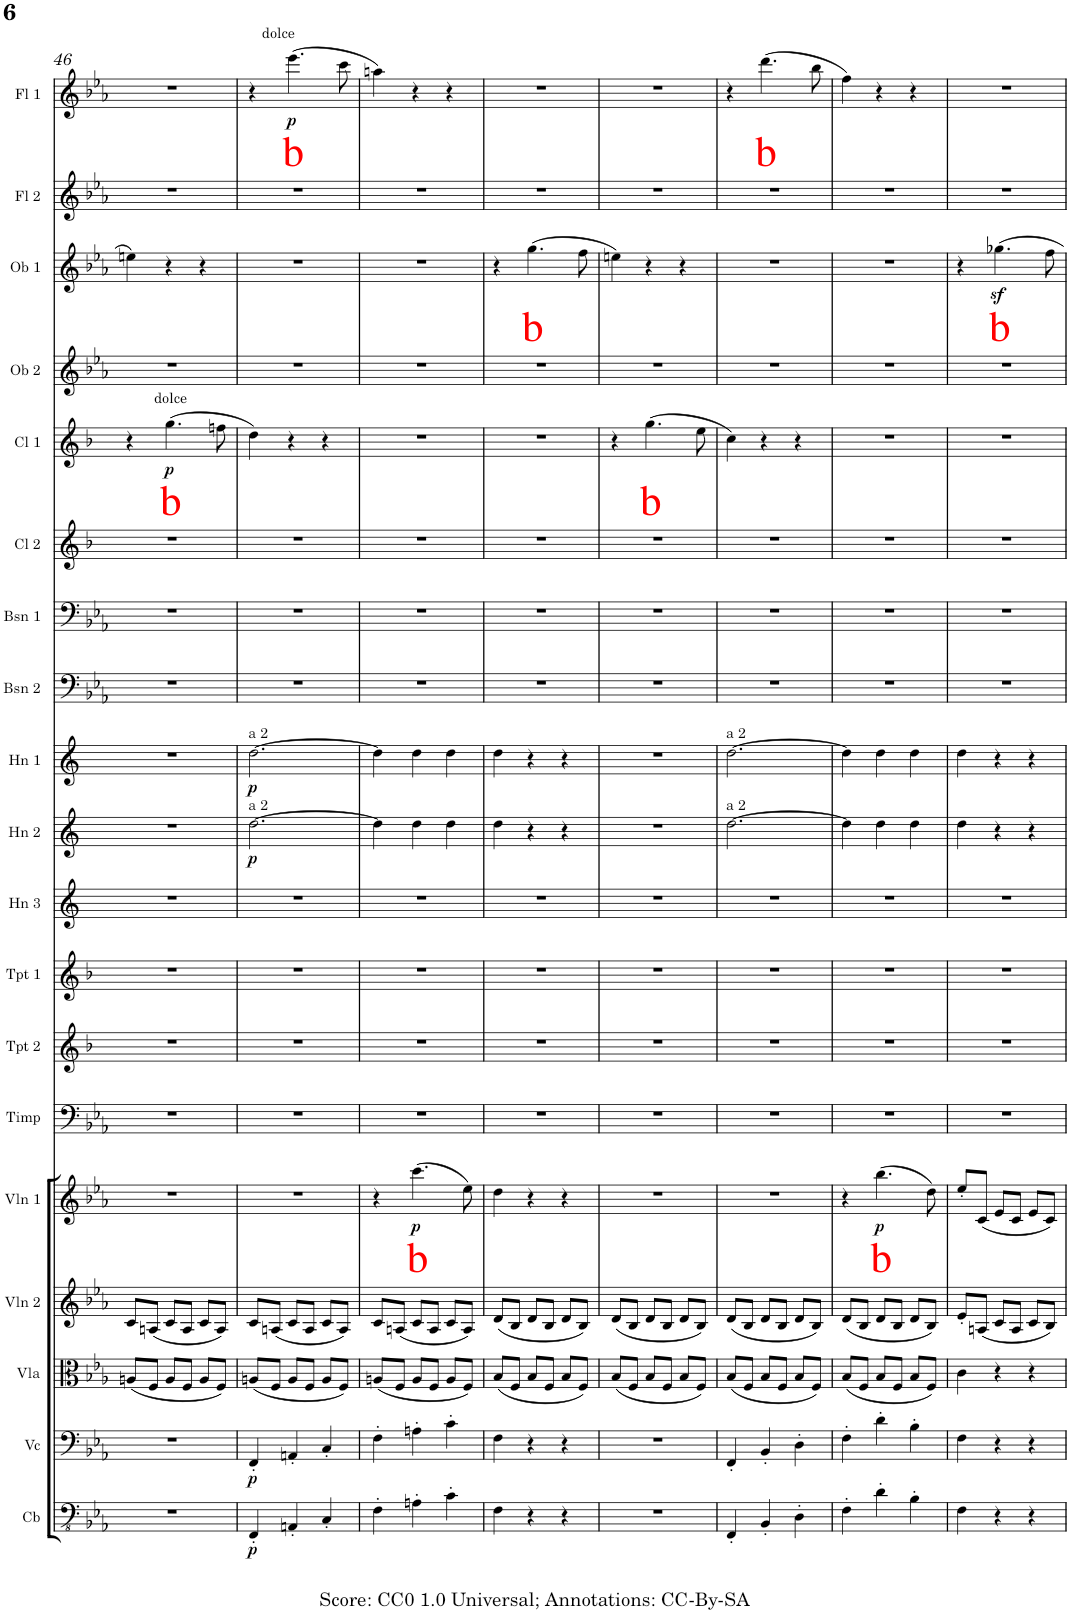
**kern	**dynam	**kern	**dynam	**kern	**kern	**kern	**text	**dynam	**kern	**kern	**kern	**kern	**kern	**dynam	**kern	**dynam	**kern	**kern	**kern	**kern	**text	**dynam	**kern	**kern	**text	**kern	**kern	**text	**dynam
*part19	*part19	*part18	*part18	*part17	*part16	*part15	*part15	*part15	*part14	*part13	*part12	*part11	*part10	*part10	*part9	*part9	*part8	*part7	*part6	*part5	*part5	*part5	*part4	*part3	*part3	*part2	*part1	*part1	*part1
*staff19	*staff19	*staff18	*staff18	*staff17	*staff16	*staff15	*staff15	*staff15	*staff14	*staff13	*staff12	*staff11	*staff10	*staff10	*staff9	*staff9	*staff8	*staff7	*staff6	*staff5	*staff5	*staff5	*staff4	*staff3	*staff3	*staff2	*staff1	*staff1	*staff1
*I"Contrabass	*	*I"Violoncello	*	*I"Viola	*I"Violin 2	*I"Violin 1	*	*	*I"Timpani	*I"Bb Trumpet 2	*I"Bb Trumpet 1	*I"Eb Horn 3	*I"Eb Horn 2	*	*I"Eb Horn 1	*	*I"Bassoon 2	*I"Bassoon 1	*I"Bb Clarinet 2	*I"Bb Clarinet 1	*	*	*I"Oboe 2	*I"Oboe 1	*	*I"Flute 2	*I"Flute 1	*	*
*I'Cb	*	*I'Vc	*	*I'Vla	*I'Vln 2	*I'Vln 1	*	*	*I'Timp	*I'Tpt 2	*I'Tpt 1	*I'Hn 3	*I'Hn 2	*	*I'Hn 1	*	*I'Bsn 2	*I'Bsn 1	*I'Cl 2	*I'Cl 1	*	*	*I'Ob 2	*I'Ob 1	*	*I'Fl 2	*I'Fl 1	*	*
!!LO:PB:g=z
*clefFv4	*	*clefF4	*	*clefC3	*clefG2	*clefG2	*	*	*clefF4	*clefG2	*clefG2	*clefG2	*clefG2	*	*clefG2	*	*clefF4	*clefF4	*clefG2	*clefG2	*	*	*clefG2	*clefG2	*	*clefG2	*clefG2	*	*
*	*	*	*	*	*	*	*	*	*	*Trd1c2	*Trd1c2	*Trd5c9	*Trd5c9	*	*Trd5c9	*	*	*	*Trd1c2	*Trd1c2	*	*	*	*	*	*	*	*	*
*k[b-e-a-]	*	*k[b-e-a-]	*	*k[b-e-a-]	*k[b-e-a-]	*k[b-e-a-]	*	*	*k[b-e-a-]	*k[b-]	*k[b-]	*k[]	*k[]	*	*k[]	*	*k[b-e-a-]	*k[b-e-a-]	*k[b-]	*k[b-]	*	*	*k[b-e-a-]	*k[b-e-a-]	*	*k[b-e-a-]	*k[b-e-a-]	*	*
*M3/4	*	*M3/4	*	*M3/4	*M3/4	*M3/4	*	*	*M3/4	*M3/4	*M3/4	*M3/4	*M3/4	*	*M3/4	*	*M3/4	*M3/4	*M3/4	*M3/4	*	*	*M3/4	*M3/4	*	*M3/4	*M3/4	*	*
=46	=46	=46	=46	=46	=46	=46	=46	=46	=46	=46	=46	=46	=46	=46	=46	=46	=46	=46	=46	=46	=46	=46	=46	=46	=46	=46	=46	=46	=46
2.r	.	2.r	.	(8An/L	8c/L	2.r	.	.	2.r	2.r	2.r	2.r	2.r	.	2.r	.	2.r	2.r	2.r	4r	.	.	2.r	4een\	.	2.r	2.r	.	.
.	.	.	.	8F/J	(8An/J	.	.	.	.	.	.	.	.	.	.	.	.	.	.	.	.	.	.	.	.	.	.	.	.
!	!	!	!	!	!	!	!	!	!	!	!	!	!	!	!	!	!	!	!	!	!LO:LY:b:color=#FF0000	!LO:DY:b	!	!	!	!	!	!	!
.	.	.	.	8A/L	8c/L	.	.	.	.	.	.	.	.	.	.	.	.	.	.	(4.gg\	b	p	.	4r	.	.	.	.	.
.	.	.	.	8F/J	8A/J	.	.	.	.	.	.	.	.	.	.	.	.	.	.	.	.	.	.	.	.	.	.	.	.
.	.	.	.	8A/L	8c/L	.	.	.	.	.	.	.	.	.	.	.	.	.	.	.	.	.	.	4r	.	.	.	.	.
!	!	!	!	!	!	!	!	!	!	!	!	!	!	!	!	!	!	!	!	!LO:TX:a:t=dolce	!	!	!	!	!	!	!	!	!
.	.	.	.	8F/J)	8A/J)	.	.	.	.	.	.	.	.	.	.	.	.	.	.	8ffn\	.	.	.	.	.	.	.	.	.
=47	=47	=47	=47	=47	=47	=47	=47	=47	=47	=47	=47	=47	=47	=47	=47	=47	=47	=47	=47	=47	=47	=47	=47	=47	=47	=47	=47	=47	=47
!	!	!	!	!	!	!	!	!	!	!	!	!	!	!	!LO:TX:a:t=a 2	!	!	!	!	!	!	!	!	!	!	!	!	!	!
!	!	!	!	!	!	!	!	!	!	!	!	!	!LO:TX:a:t=a 2	!	!	!	!	!	!	!	!	!	!	!	!	!	!	!	!
!	!LO:DY:b	!	!LO:DY:b	!	!	!	!	!	!	!	!	!	!	!LO:DY:b	!	!LO:DY:b	!	!	!	!	!	!	!	!	!	!	!	!	!
4FFF'/	p	4FF'/	p	(8An/L	8c/L	2.r	.	.	2.r	2.r	2.r	2.r	[2.dd\	p	[2.dd\	p	2.r	2.r	2.r	4dd\)	.	.	2.r	2.r	.	2.r	4r	.	.
.	.	.	.	8F/J	(8An/J	.	.	.	.	.	.	.	.	.	.	.	.	.	.	.	.	.	.	.	.	.	.	.	.
!	!	!	!	!	!	!	!	!	!	!	!	!	!	!	!	!	!	!	!	!	!	!	!	!	!	!	!	!LO:LY:b:color=#FF0000	!LO:DY:b
4AAAn'/	.	4AAn'/	.	8A/L	8c/L	.	.	.	.	.	.	.	.	.	.	.	.	.	.	4r	.	.	.	.	.	.	(4.eee-\	b	p
.	.	.	.	8F/J	8A/J	.	.	.	.	.	.	.	.	.	.	.	.	.	.	.	.	.	.	.	.	.	.	.	.
4CC'/	.	4C'/	.	8A/L	8c/L	.	.	.	.	.	.	.	.	.	.	.	.	.	.	4r	.	.	.	.	.	.	.	.	.
!	!	!	!	!	!	!	!	!	!	!	!	!	!	!	!	!	!	!	!	!	!	!	!	!	!	!	!LO:TX:a:t=dolce	!	!
.	.	.	.	8F/J)	8A/J)	.	.	.	.	.	.	.	.	.	.	.	.	.	.	.	.	.	.	.	.	.	8ccc\	.	.
=48	=48	=48	=48	=48	=48	=48	=48	=48	=48	=48	=48	=48	=48	=48	=48	=48	=48	=48	=48	=48	=48	=48	=48	=48	=48	=48	=48	=48	=48
4FF'\	.	4F'\	.	(8An/L	8c/L	4r	.	.	2.r	2.r	2.r	2.r	4dd\]	.	4dd\]	.	2.r	2.r	2.r	2.r	.	.	2.r	2.r	.	2.r	4aan\)	.	.
.	.	.	.	8F/J	(8An/J	.	.	.	.	.	.	.	.	.	.	.	.	.	.	.	.	.	.	.	.	.	.	.	.
!	!	!	!	!	!	!	!LO:LY:b:color=#FF0000	!LO:DY:b	!	!	!	!	!	!	!	!	!	!	!	!	!	!	!	!	!	!	!	!	!
4AAn'\	.	4An'\	.	8A/L	8c/L	(4.ccc\	b	p	.	.	.	.	4dd\	.	4dd\	.	.	.	.	.	.	.	.	.	.	.	4r	.	.
.	.	.	.	8F/J	8A/J	.	.	.	.	.	.	.	.	.	.	.	.	.	.	.	.	.	.	.	.	.	.	.	.
4C'\	.	4c'\	.	8A/L	8c/L	.	.	.	.	.	.	.	4dd\	.	4dd\	.	.	.	.	.	.	.	.	.	.	.	4r	.	.
.	.	.	.	8F/J)	8A/J)	8ee-\)	.	.	.	.	.	.	.	.	.	.	.	.	.	.	.	.	.	.	.	.	.	.	.
=49	=49	=49	=49	=49	=49	=49	=49	=49	=49	=49	=49	=49	=49	=49	=49	=49	=49	=49	=49	=49	=49	=49	=49	=49	=49	=49	=49	=49	=49
4FF\	.	4F\	.	(8B-/L	(8d/L	4dd\	.	.	2.r	2.r	2.r	2.r	4dd\	.	4dd\	.	2.r	2.r	2.r	2.r	.	.	2.r	4r	.	2.r	2.r	.	.
.	.	.	.	8F/J	8B-/J	.	.	.	.	.	.	.	.	.	.	.	.	.	.	.	.	.	.	.	.	.	.	.	.
!	!	!	!	!	!	!	!	!	!	!	!	!	!	!	!	!	!	!	!	!	!	!	!	!	!LO:LY:b:color=#FF0000	!	!	!	!
4r	.	4r	.	8B-/L	8d/L	4r	.	.	.	.	.	.	4r	.	4r	.	.	.	.	.	.	.	.	(4.gg\	b	.	.	.	.
.	.	.	.	8F/J	8B-/J	.	.	.	.	.	.	.	.	.	.	.	.	.	.	.	.	.	.	.	.	.	.	.	.
4r	.	4r	.	8B-/L	8d/L	4r	.	.	.	.	.	.	4r	.	4r	.	.	.	.	.	.	.	.	.	.	.	.	.	.
.	.	.	.	8F/J)	8B-/J)	.	.	.	.	.	.	.	.	.	.	.	.	.	.	.	.	.	.	8ff\	.	.	.	.	.
=50	=50	=50	=50	=50	=50	=50	=50	=50	=50	=50	=50	=50	=50	=50	=50	=50	=50	=50	=50	=50	=50	=50	=50	=50	=50	=50	=50	=50	=50
2.r	.	2.r	.	(8B-/L	(8d/L	2.r	.	.	2.r	2.r	2.r	2.r	2.r	.	2.r	.	2.r	2.r	2.r	4r	.	.	2.r	4een\)	.	2.r	2.r	.	.
.	.	.	.	8F/J	8B-/J	.	.	.	.	.	.	.	.	.	.	.	.	.	.	.	.	.	.	.	.	.	.	.	.
!	!	!	!	!	!	!	!	!	!	!	!	!	!	!	!	!	!	!	!	!	!LO:LY:b:color=#FF0000	!	!	!	!	!	!	!	!
.	.	.	.	8B-/L	8d/L	.	.	.	.	.	.	.	.	.	.	.	.	.	.	(4.gg\	b	.	.	4r	.	.	.	.	.
.	.	.	.	8F/J	8B-/J	.	.	.	.	.	.	.	.	.	.	.	.	.	.	.	.	.	.	.	.	.	.	.	.
.	.	.	.	8B-/L	8d/L	.	.	.	.	.	.	.	.	.	.	.	.	.	.	.	.	.	.	4r	.	.	.	.	.
.	.	.	.	8F/J)	8B-/J)	.	.	.	.	.	.	.	.	.	.	.	.	.	.	8ee\	.	.	.	.	.	.	.	.	.
=51	=51	=51	=51	=51	=51	=51	=51	=51	=51	=51	=51	=51	=51	=51	=51	=51	=51	=51	=51	=51	=51	=51	=51	=51	=51	=51	=51	=51	=51
!	!	!	!	!	!	!	!	!	!	!	!	!	!	!	!LO:TX:a:t=a 2	!	!	!	!	!	!	!	!	!	!	!	!	!	!
!	!	!	!	!	!	!	!	!	!	!	!	!	!LO:TX:a:t=a 2	!	!	!	!	!	!	!	!	!	!	!	!	!	!	!	!
4FFF'/	.	4FF'/	.	(8B-/L	(8d/L	2.r	.	.	2.r	2.r	2.r	2.r	[2.dd\	.	[2.dd\	.	2.r	2.r	2.r	4cc\)	.	.	2.r	2.r	.	2.r	4r	.	.
.	.	.	.	8F/J	8B-/J	.	.	.	.	.	.	.	.	.	.	.	.	.	.	.	.	.	.	.	.	.	.	.	.
!	!	!	!	!	!	!	!	!	!	!	!	!	!	!	!	!	!	!	!	!	!	!	!	!	!	!	!	!LO:LY:b:color=#FF0000	!
4BBB-'/	.	4BB-'/	.	8B-/L	8d/L	.	.	.	.	.	.	.	.	.	.	.	.	.	.	4r	.	.	.	.	.	.	(4.ddd\	b	.
.	.	.	.	8F/J	8B-/J	.	.	.	.	.	.	.	.	.	.	.	.	.	.	.	.	.	.	.	.	.	.	.	.
4DD'\	.	4D'\	.	8B-/L	8d/L	.	.	.	.	.	.	.	.	.	.	.	.	.	.	4r	.	.	.	.	.	.	.	.	.
.	.	.	.	8F/J)	8B-/J)	.	.	.	.	.	.	.	.	.	.	.	.	.	.	.	.	.	.	.	.	.	8bb-\	.	.
=52	=52	=52	=52	=52	=52	=52	=52	=52	=52	=52	=52	=52	=52	=52	=52	=52	=52	=52	=52	=52	=52	=52	=52	=52	=52	=52	=52	=52	=52
4FF'\	.	4F'\	.	(8B-/L	(8d/L	4r	.	.	2.r	2.r	2.r	2.r	4dd\]	.	4dd\]	.	2.r	2.r	2.r	2.r	.	.	2.r	2.r	.	2.r	4ff\)	.	.
.	.	.	.	8F/J	8B-/J	.	.	.	.	.	.	.	.	.	.	.	.	.	.	.	.	.	.	.	.	.	.	.	.
!	!	!	!	!	!	!	!LO:LY:b:color=#FF0000	!LO:DY:b	!	!	!	!	!	!	!	!	!	!	!	!	!	!	!	!	!	!	!	!	!
4D'\	.	4d'\	.	8B-/L	8d/L	(4.bb-\	b	p	.	.	.	.	4dd\	.	4dd\	.	.	.	.	.	.	.	.	.	.	.	4r	.	.
.	.	.	.	8F/J	8B-/J	.	.	.	.	.	.	.	.	.	.	.	.	.	.	.	.	.	.	.	.	.	.	.	.
4BB-'\	.	4B-'\	.	8B-/L	8d/L	.	.	.	.	.	.	.	4dd\	.	4dd\	.	.	.	.	.	.	.	.	.	.	.	4r	.	.
.	.	.	.	8F/J)	8B-/J)	8dd\)	.	.	.	.	.	.	.	.	.	.	.	.	.	.	.	.	.	.	.	.	.	.	.
=53	=53	=53	=53	=53	=53	=53	=53	=53	=53	=53	=53	=53	=53	=53	=53	=53	=53	=53	=53	=53	=53	=53	=53	=53	=53	=53	=53	=53	=53
4FF\	.	4F\	.	4c\	8e-'/L	8ee-'/L	.	.	2.r	2.r	2.r	2.r	4dd\	.	4dd\	.	2.r	2.r	2.r	2.r	.	.	2.r	4r	.	2.r	2.r	.	.
.	.	.	.	.	(8An/J	(8c/J	.	.	.	.	.	.	.	.	.	.	.	.	.	.	.	.	.	.	.	.	.	.	.
!	!	!	!	!	!	!	!	!	!	!	!	!	!	!	!	!	!	!	!	!	!	!	!	!	!LO:LY:b:color=#FF0000	!	!	!	!
4r	.	4r	.	4r	8c/L	8e-/L	.	.	.	.	.	.	4r	.	4r	.	.	.	.	.	.	.	.	4.gg-Xz<\	b	.	.	.	.
.	.	.	.	.	8A/J	8c/J	.	.	.	.	.	.	.	.	.	.	.	.	.	.	.	.	.	.	.	.	.	.	.
4r	.	4r	.	4r	8c/L	8e-/L	.	.	.	.	.	.	4r	.	4r	.	.	.	.	.	.	.	.	.	.	.	.	.	.
.	.	.	.	.	8B-/J)	8c/J)	.	.	.	.	.	.	.	.	.	.	.	.	.	.	.	.	.	8ff\	.	.	.	.	.
=	=	=	=	=	=	=	=	=	=	=	=	=	=	=	=	=	=	=	=	=	=	=	=	=	=	=	=	=	=
*-	*-	*-	*-	*-	*-	*-	*-	*-	*-	*-	*-	*-	*-	*-	*-	*-	*-	*-	*-	*-	*-	*-	*-	*-	*-	*-	*-	*-	*-
